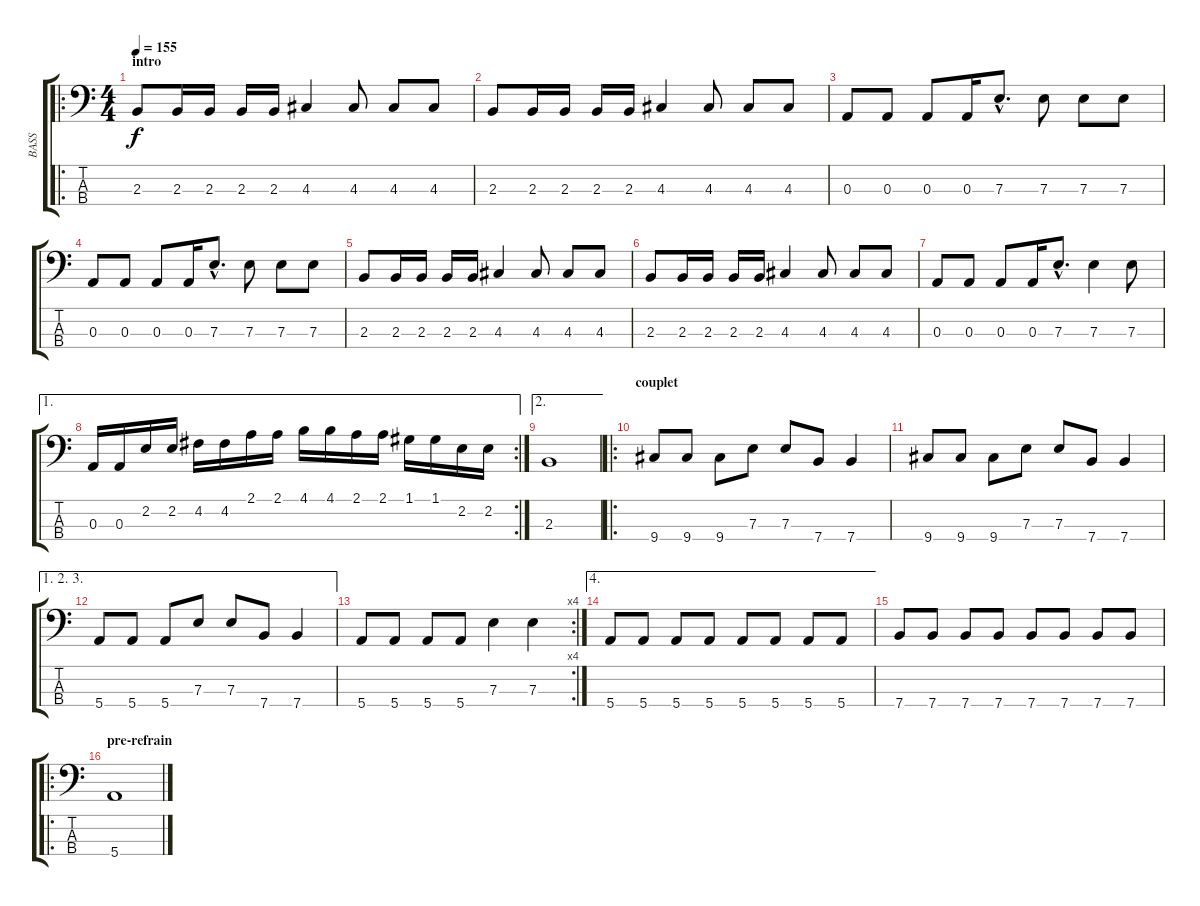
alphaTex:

\track ("BASS" "BASS") {instrument electricbassfinger}
\staff {score tabs}
\tuning (G2 D2 A1 E1) {hide}
\ro
\ts (4 4)
\section ("" "intro")
\tempo 155
\clef f4
\ks c
2.3.8{dy f instrument electricbassfinger} 2.3.16 2.3.16 2.3.16 2.3.16 4.3.4 4.3.8 4.3.8 4.3.8 |
2.3.8 2.3.16 2.3.16 2.3.16 2.3.16 4.3.4 4.3.8 4.3.8 4.3.8 |
0.3.8 0.3.8 0.3.8 0.3.16 7.3{hac}.8{d} 7.3.8 7.3.8 7.3.8 |
0.3.8 0.3.8 0.3.8 0.3.16 7.3{hac}.8{d} 7.3.8 7.3.8 7.3.8 |
2.3.8 2.3.16 2.3.16 2.3.16 2.3.16 4.3.4 4.3.8 4.3.8 4.3.8 |
2.3.8 2.3.16 2.3.16 2.3.16 2.3.16 4.3.4 4.3.8 4.3.8 4.3.8 |
0.3.8 0.3.8 0.3.8 0.3.16 7.3{hac}.8{d} 7.3.4 7.3.8 |
\ae 1
\rc 2
0.3.16 0.3.16 2.2.16 2.2.16 4.2.16 4.2.16 2.1.16 2.1.16 4.1.16 4.1.16 2.1.16 2.1.16 1.1.16 1.1.16 2.2.16 2.2.16 |
\ae 2
2.3.1 |
\ro
\section ("" "couplet")
9.4.8 9.4.8 9.4.8 7.3.8 7.3.8 7.4.8 7.4.4 |
9.4.8 9.4.8 9.4.8 7.3.8 7.3.8 7.4.8 7.4.4 |
\ae (1 2 3)
5.4.8 5.4.8 5.4.8 7.3.8 7.3.8 7.4.8 7.4.4 |
\rc 4
5.4.8 5.4.8 5.4.8 5.4.8 7.3.4 7.3.4 |
\ae 4
5.4.8 5.4.8 5.4.8 5.4.8 5.4.8 5.4.8 5.4.8 5.4.8 |
7.4.8 7.4.8 7.4.8 7.4.8 7.4.8 7.4.8 7.4.8 7.4.8 |
\ro
\section ("" "pre-refrain")
5.4.1
